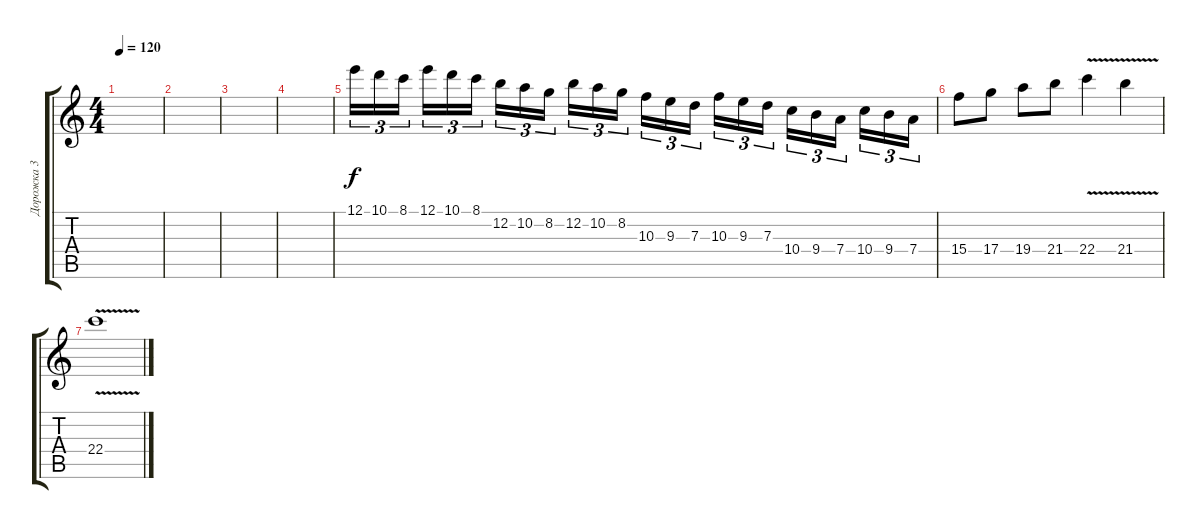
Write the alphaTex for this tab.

\track ("Дорожка 3" "Дорожка 3") {instrument acousticguitarsteel}
\staff {score tabs}
\tuning (E4 B3 G3 D3 A2 E2) {hide}
\ts (4 4)
\tempo 120
\clef g2
\ks c
|
|
|
|
12.1.16{tu (3 2)} 10.1.16{tu (3 2)} 8.1.16{tu (3 2) beam splitsecondary} 12.1.16{tu (3 2)} 10.1.16{tu (3 2)} 8.1.16{tu (3 2)} 12.2.16{tu (3 2)} 10.2.16{tu (3 2)} 8.2.16{tu (3 2) beam splitsecondary} 12.2.16{tu (3 2)} 10.2.16{tu (3 2)} 8.2.16{tu (3 2)} 10.3.16{tu (3 2)} 9.3.16{tu (3 2)} 7.3.16{tu (3 2) beam splitsecondary} 10.3.16{tu (3 2)} 9.3.16{tu (3 2)} 7.3.16{tu (3 2)} 10.4.16{tu (3 2)} 9.4.16{tu (3 2)} 7.4.16{tu (3 2) beam splitsecondary} 10.4.16{tu (3 2)} 9.4.16{tu (3 2)} 7.4.16{tu (3 2)} |
15.4.8 17.4.8 19.4.8 21.4.8 22.4{v}.4 21.4{v}.4 |
22.4{v}.1
